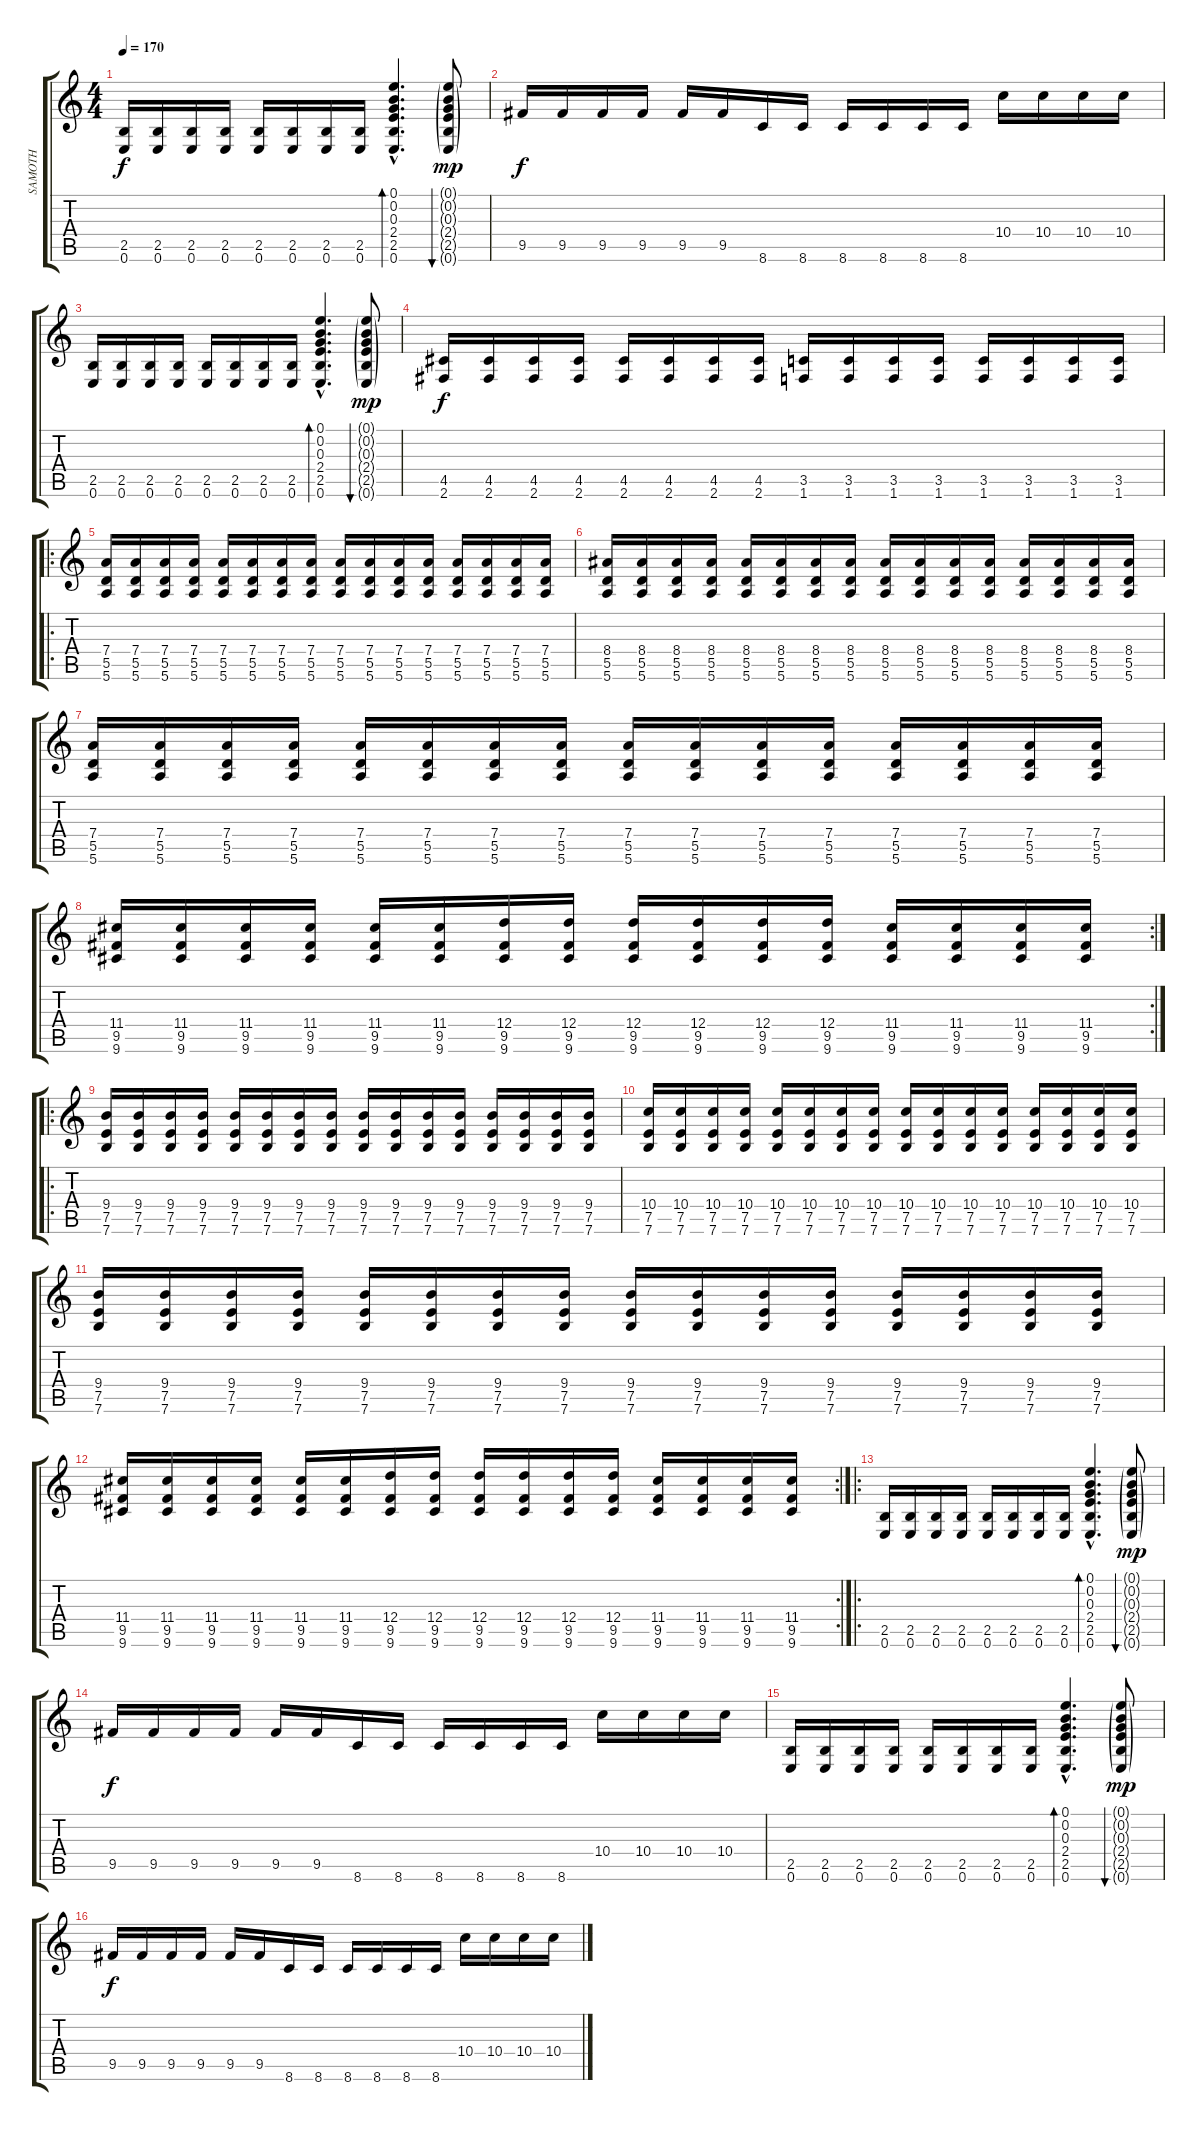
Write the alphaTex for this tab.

\track ("SAMOTH" "SAMOTH") {instrument distortionguitar}
\staff {score tabs}
\tuning (E4 B3 G3 D3 A2 E2) {hide}
\ts (4 4)
\tempo 170
\clef g2
\ks c
(2.5 0.6).16{dy f} (2.5 0.6).16 (2.5 0.6).16 (2.5 0.6).16 (2.5 0.6).16 (2.5 0.6).16 (2.5 0.6).16 (2.5 0.6).16 (0.1{hac} 0.2{hac} 0.3{hac} 2.4{hac} 2.5{hac} 0.6{hac}).4{d bd 60} (0.1{g} 0.2{g} 0.3{g} 2.4{g} 2.5{g} 0.6{g}).8{bu 60 dy mp} |
9.5.16{dy f} 9.5.16 9.5.16 9.5.16 9.5.16 9.5.16 8.6.16 8.6.16 8.6.16 8.6.16 8.6.16 8.6.16 10.4.16 10.4.16 10.4.16 10.4.16 |
(2.5 0.6).16 (2.5 0.6).16 (2.5 0.6).16 (2.5 0.6).16 (2.5 0.6).16 (2.5 0.6).16 (2.5 0.6).16 (2.5 0.6).16 (0.1{hac} 0.2{hac} 0.3{hac} 2.4{hac} 2.5{hac} 0.6{hac}).4{d bd 60} (0.1{g} 0.2{g} 0.3{g} 2.4{g} 2.5{g} 0.6{g}).8{bu 60 dy mp} |
(4.5 2.6).16{dy f} (4.5 2.6).16 (4.5 2.6).16 (4.5 2.6).16 (4.5 2.6).16 (4.5 2.6).16 (4.5 2.6).16 (4.5 2.6).16 (3.5 1.6).16 (3.5 1.6).16 (3.5 1.6).16 (3.5 1.6).16 (3.5 1.6).16 (3.5 1.6).16 (3.5 1.6).16 (3.5 1.6).16 |
\ro
(7.4 5.5 5.6).16 (7.4 5.5 5.6).16 (7.4 5.5 5.6).16 (7.4 5.5 5.6).16 (7.4 5.5 5.6).16 (7.4 5.5 5.6).16 (7.4 5.5 5.6).16 (7.4 5.5 5.6).16 (7.4 5.5 5.6).16 (7.4 5.5 5.6).16 (7.4 5.5 5.6).16 (7.4 5.5 5.6).16 (7.4 5.5 5.6).16 (7.4 5.5 5.6).16 (7.4 5.5 5.6).16 (7.4 5.5 5.6).16 |
(8.4 5.5 5.6).16 (8.4 5.5 5.6).16 (8.4 5.5 5.6).16 (8.4 5.5 5.6).16 (8.4 5.5 5.6).16 (8.4 5.5 5.6).16 (8.4 5.5 5.6).16 (8.4 5.5 5.6).16 (8.4 5.5 5.6).16 (8.4 5.5 5.6).16 (8.4 5.5 5.6).16 (8.4 5.5 5.6).16 (8.4 5.5 5.6).16 (8.4 5.5 5.6).16 (8.4 5.5 5.6).16 (8.4 5.5 5.6).16 |
(7.4 5.5 5.6).16 (7.4 5.5 5.6).16 (7.4 5.5 5.6).16 (7.4 5.5 5.6).16 (7.4 5.5 5.6).16 (7.4 5.5 5.6).16 (7.4 5.5 5.6).16 (7.4 5.5 5.6).16 (7.4 5.5 5.6).16 (7.4 5.5 5.6).16 (7.4 5.5 5.6).16 (7.4 5.5 5.6).16 (7.4 5.5 5.6).16 (7.4 5.5 5.6).16 (7.4 5.5 5.6).16 (7.4 5.5 5.6).16 |
\rc 2
(11.4 9.5 9.6).16 (11.4 9.5 9.6).16 (11.4 9.5 9.6).16 (11.4 9.5 9.6).16 (11.4 9.5 9.6).16 (11.4 9.5 9.6).16 (12.4 9.5 9.6).16 (12.4 9.5 9.6).16 (12.4 9.5 9.6).16 (12.4 9.5 9.6).16 (12.4 9.5 9.6).16 (12.4 9.5 9.6).16 (11.4 9.5 9.6).16 (11.4 9.5 9.6).16 (11.4 9.5 9.6).16 (11.4 9.5 9.6).16 |
\ro
(9.4 7.5 7.6).16 (9.4 7.5 7.6).16 (9.4 7.5 7.6).16 (9.4 7.5 7.6).16 (9.4 7.5 7.6).16 (9.4 7.5 7.6).16 (9.4 7.5 7.6).16 (9.4 7.5 7.6).16 (9.4 7.5 7.6).16 (9.4 7.5 7.6).16 (9.4 7.5 7.6).16 (9.4 7.5 7.6).16 (9.4 7.5 7.6).16 (9.4 7.5 7.6).16 (9.4 7.5 7.6).16 (9.4 7.5 7.6).16 |
(10.4 7.5 7.6).16 (10.4 7.5 7.6).16 (10.4 7.5 7.6).16 (10.4 7.5 7.6).16 (10.4 7.5 7.6).16 (10.4 7.5 7.6).16 (10.4 7.5 7.6).16 (10.4 7.5 7.6).16 (10.4 7.5 7.6).16 (10.4 7.5 7.6).16 (10.4 7.5 7.6).16 (10.4 7.5 7.6).16 (10.4 7.5 7.6).16 (10.4 7.5 7.6).16 (10.4 7.5 7.6).16 (10.4 7.5 7.6).16 |
(9.4 7.5 7.6).16 (9.4 7.5 7.6).16 (9.4 7.5 7.6).16 (9.4 7.5 7.6).16 (9.4 7.5 7.6).16 (9.4 7.5 7.6).16 (9.4 7.5 7.6).16 (9.4 7.5 7.6).16 (9.4 7.5 7.6).16 (9.4 7.5 7.6).16 (9.4 7.5 7.6).16 (9.4 7.5 7.6).16 (9.4 7.5 7.6).16 (9.4 7.5 7.6).16 (9.4 7.5 7.6).16 (9.4 7.5 7.6).16 |
\rc 2
(11.4 9.5 9.6).16 (11.4 9.5 9.6).16 (11.4 9.5 9.6).16 (11.4 9.5 9.6).16 (11.4 9.5 9.6).16 (11.4 9.5 9.6).16 (12.4 9.5 9.6).16 (12.4 9.5 9.6).16 (12.4 9.5 9.6).16 (12.4 9.5 9.6).16 (12.4 9.5 9.6).16 (12.4 9.5 9.6).16 (11.4 9.5 9.6).16 (11.4 9.5 9.6).16 (11.4 9.5 9.6).16 (11.4 9.5 9.6).16 |
\ro
(2.5 0.6).16 (2.5 0.6).16 (2.5 0.6).16 (2.5 0.6).16 (2.5 0.6).16 (2.5 0.6).16 (2.5 0.6).16 (2.5 0.6).16 (0.1{hac} 0.2{hac} 0.3{hac} 2.4{hac} 2.5{hac} 0.6{hac}).4{d bd 60} (0.1{g} 0.2{g} 0.3{g} 2.4{g} 2.5{g} 0.6{g}).8{bu 60 dy mp} |
9.5.16{dy f} 9.5.16 9.5.16 9.5.16 9.5.16 9.5.16 8.6.16 8.6.16 8.6.16 8.6.16 8.6.16 8.6.16 10.4.16 10.4.16 10.4.16 10.4.16 |
(2.5 0.6).16 (2.5 0.6).16 (2.5 0.6).16 (2.5 0.6).16 (2.5 0.6).16 (2.5 0.6).16 (2.5 0.6).16 (2.5 0.6).16 (0.1{hac} 0.2{hac} 0.3{hac} 2.4{hac} 2.5{hac} 0.6{hac}).4{d bd 60} (0.1{g} 0.2{g} 0.3{g} 2.4{g} 2.5{g} 0.6{g}).8{bu 60 dy mp} |
9.5.16{dy f} 9.5.16 9.5.16 9.5.16 9.5.16 9.5.16 8.6.16 8.6.16 8.6.16 8.6.16 8.6.16 8.6.16 10.4.16 10.4.16 10.4.16 10.4.16
